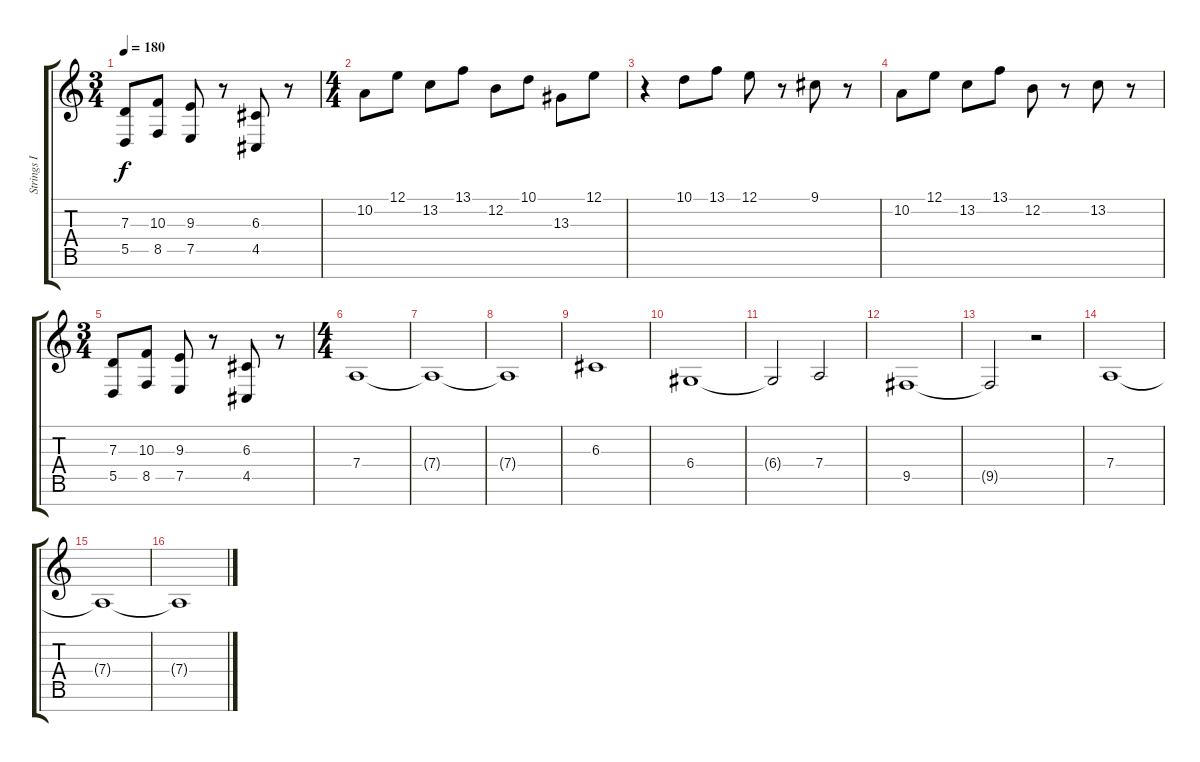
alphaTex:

\track ("Strings I" "Strings I") {instrument stringensemble1}
\staff {score tabs}
\tuning (E4 B3 G3 D3 A2 E2 B1) {hide}
\ts (3 4)
\tempo 180
\clef g2
\ks c
(7.3 5.5).8{dy f} (10.3 8.5).8 (9.3 7.5).8 r.8 (6.3 4.5).8 r.8 |
\ts (4 4)
10.2.8 12.1.8 13.2.8 13.1.8 12.2.8 10.1.8 13.3.8 12.1.8 |
r.4 10.1.8 13.1.8 12.1.8 r.8 9.1.8 r.8 |
10.2.8 12.1.8 13.2.8 13.1.8 12.2.8 r.8 13.2.8 r.8 |
\ts (3 4)
(7.3 5.5).8 (10.3 8.5).8 (9.3 7.5).8 r.8 (6.3 4.5).8 r.8 |
\ts (4 4)
7.4.1 |
7.4{t}.1 |
7.4{t}.1 |
6.3.1 |
6.4.1 |
6.4{t}.2 7.4.2 |
9.5.1 |
9.5{t}.2 r.2 |
7.4.1 |
7.4{t}.1 |
7.4{t}.1
